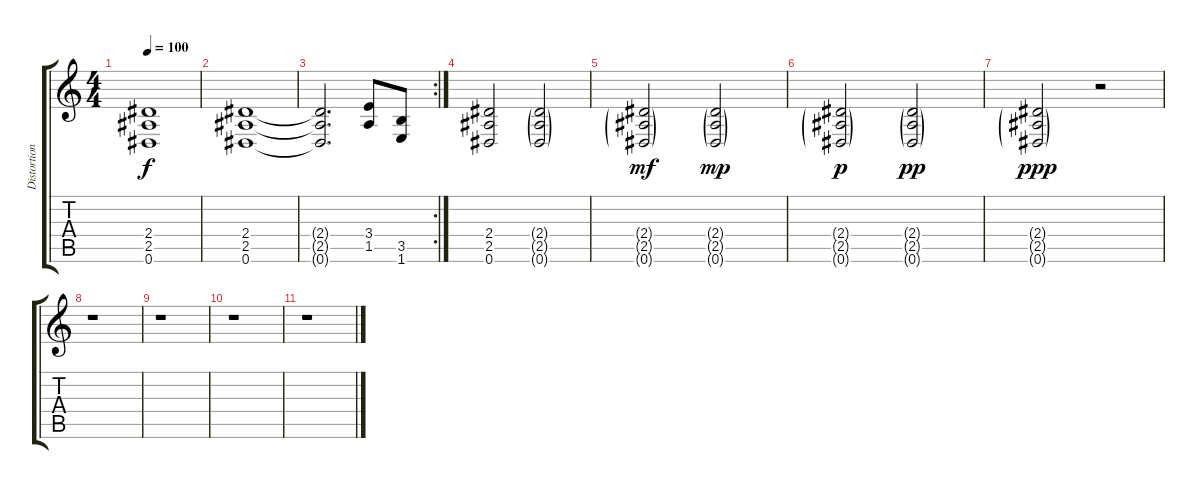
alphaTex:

\track ("Distortion Guitar 2" "Distortion") {instrument distortionguitar}
\staff {score tabs}
\tuning (Eb4 Bb3 Gb3 Db3 Ab2 Eb2) {hide}
\ts (4 4)
\tempo 100
\clef g2
\ks c
(2.4{t} 2.5{t} 0.6{t}).1{dy f} |
(2.4 2.5 0.6).1 |
\rc 2
(2.4{t} 2.5{t} 0.6{t}).2{d} (3.4 1.5).8 (3.5 1.6).8 |
(2.4 2.5 0.6).2 (2.4{g} 2.5{g} 0.6{g}).2 |
(2.4{g} 2.5{g} 0.6{g}).2{dy mf} (2.4{g} 2.5{g} 0.6{g}).2{dy mp} |
(2.4{g} 2.5{g} 0.6{g}).2{dy p} (2.4{g} 2.5{g} 0.6{g}).2{dy pp} |
(2.4{g} 2.5{g} 0.6{g}).2{dy ppp} r.2 |
r.1 |
r.1 |
r.1 |
r.1
